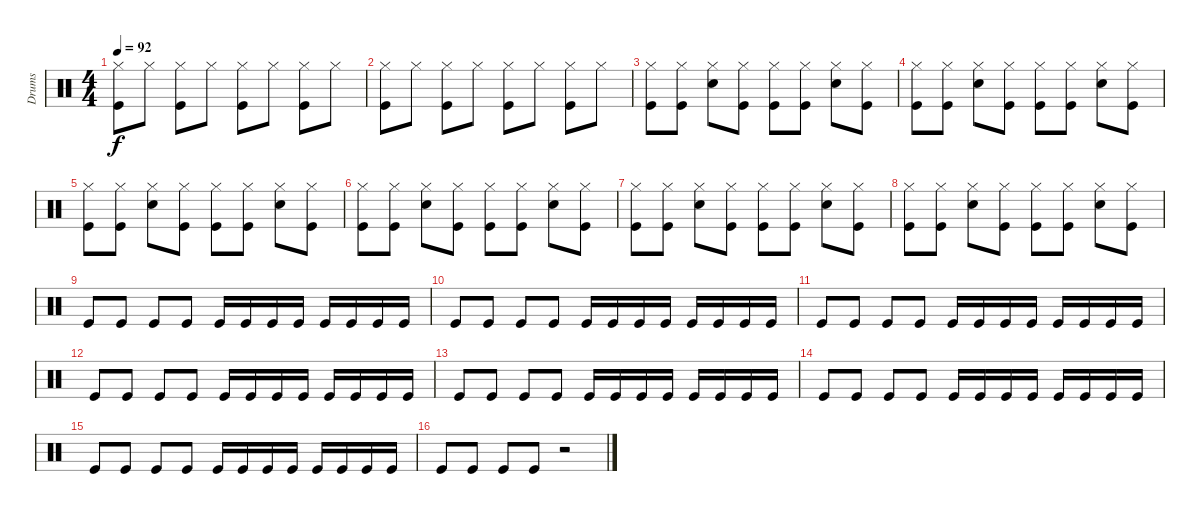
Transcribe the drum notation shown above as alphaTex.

\track ("Drums" "Drums") {instrument percussion}
\staff {score}
\articulation defaults
\ts (4 4)
\tempo 92
\clef neutral
\ks c
("Kick (hit)" "Hi-Hat (closed)").8{dy f} "Hi-Hat (closed)".8 ("Kick (hit)" "Hi-Hat (closed)").8 "Hi-Hat (closed)".8 ("Kick (hit)" "Hi-Hat (closed)").8 "Hi-Hat (closed)".8 ("Kick (hit)" "Hi-Hat (closed)").8 "Hi-Hat (closed)".8 |
("Kick (hit)" "Hi-Hat (closed)").8 "Hi-Hat (closed)".8 ("Kick (hit)" "Hi-Hat (closed)").8 "Hi-Hat (closed)".8 ("Kick (hit)" "Hi-Hat (closed)").8 "Hi-Hat (closed)".8 ("Kick (hit)" "Hi-Hat (closed)").8 "Hi-Hat (closed)".8 |
("Kick (hit)" "Hi-Hat (closed)").8 ("Kick (hit)" "Hi-Hat (closed)").8 ("Electric Snare (hit)" "Hi-Hat (closed)").8 ("Kick (hit)" "Hi-Hat (closed)").8 ("Kick (hit)" "Hi-Hat (closed)").8 ("Kick (hit)" "Hi-Hat (closed)").8 ("Electric Snare (hit)" "Hi-Hat (closed)").8 ("Kick (hit)" "Hi-Hat (closed)").8 |
("Kick (hit)" "Hi-Hat (closed)").8 ("Kick (hit)" "Hi-Hat (closed)").8 ("Electric Snare (hit)" "Hi-Hat (closed)").8 ("Kick (hit)" "Hi-Hat (closed)").8 ("Kick (hit)" "Hi-Hat (closed)").8 ("Kick (hit)" "Hi-Hat (closed)").8 ("Electric Snare (hit)" "Hi-Hat (closed)").8 ("Kick (hit)" "Hi-Hat (closed)").8 |
("Kick (hit)" "Hi-Hat (closed)").8 ("Kick (hit)" "Hi-Hat (closed)").8 ("Electric Snare (hit)" "Hi-Hat (closed)").8 ("Kick (hit)" "Hi-Hat (closed)").8 ("Kick (hit)" "Hi-Hat (closed)").8 ("Kick (hit)" "Hi-Hat (closed)").8 ("Electric Snare (hit)" "Hi-Hat (closed)").8 ("Kick (hit)" "Hi-Hat (closed)").8 |
("Kick (hit)" "Hi-Hat (closed)").8 ("Kick (hit)" "Hi-Hat (closed)").8 ("Electric Snare (hit)" "Hi-Hat (closed)").8 ("Kick (hit)" "Hi-Hat (closed)").8 ("Kick (hit)" "Hi-Hat (closed)").8 ("Kick (hit)" "Hi-Hat (closed)").8 ("Electric Snare (hit)" "Hi-Hat (closed)").8 ("Kick (hit)" "Hi-Hat (closed)").8 |
("Kick (hit)" "Hi-Hat (closed)").8 ("Kick (hit)" "Hi-Hat (closed)").8 ("Electric Snare (hit)" "Hi-Hat (closed)").8 ("Kick (hit)" "Hi-Hat (closed)").8 ("Kick (hit)" "Hi-Hat (closed)").8 ("Kick (hit)" "Hi-Hat (closed)").8 ("Electric Snare (hit)" "Hi-Hat (closed)").8 ("Kick (hit)" "Hi-Hat (closed)").8 |
("Kick (hit)" "Hi-Hat (closed)").8 ("Kick (hit)" "Hi-Hat (closed)").8 ("Electric Snare (hit)" "Hi-Hat (closed)").8 ("Kick (hit)" "Hi-Hat (closed)").8 ("Kick (hit)" "Hi-Hat (closed)").8 ("Kick (hit)" "Hi-Hat (closed)").8 ("Electric Snare (hit)" "Hi-Hat (closed)").8 ("Kick (hit)" "Hi-Hat (closed)").8 |
"Kick (hit)".8 "Kick (hit)".8 "Kick (hit)".8 "Kick (hit)".8 "Kick (hit)".16 "Kick (hit)".16 "Kick (hit)".16 "Kick (hit)".16 "Kick (hit)".16 "Kick (hit)".16 "Kick (hit)".16 "Kick (hit)".16 |
"Kick (hit)".8 "Kick (hit)".8 "Kick (hit)".8 "Kick (hit)".8 "Kick (hit)".16 "Kick (hit)".16 "Kick (hit)".16 "Kick (hit)".16 "Kick (hit)".16 "Kick (hit)".16 "Kick (hit)".16 "Kick (hit)".16 |
"Kick (hit)".8 "Kick (hit)".8 "Kick (hit)".8 "Kick (hit)".8 "Kick (hit)".16 "Kick (hit)".16 "Kick (hit)".16 "Kick (hit)".16 "Kick (hit)".16 "Kick (hit)".16 "Kick (hit)".16 "Kick (hit)".16 |
"Kick (hit)".8 "Kick (hit)".8 "Kick (hit)".8 "Kick (hit)".8 "Kick (hit)".16 "Kick (hit)".16 "Kick (hit)".16 "Kick (hit)".16 "Kick (hit)".16 "Kick (hit)".16 "Kick (hit)".16 "Kick (hit)".16 |
"Kick (hit)".8 "Kick (hit)".8 "Kick (hit)".8 "Kick (hit)".8 "Kick (hit)".16 "Kick (hit)".16 "Kick (hit)".16 "Kick (hit)".16 "Kick (hit)".16 "Kick (hit)".16 "Kick (hit)".16 "Kick (hit)".16 |
"Kick (hit)".8 "Kick (hit)".8 "Kick (hit)".8 "Kick (hit)".8 "Kick (hit)".16 "Kick (hit)".16 "Kick (hit)".16 "Kick (hit)".16 "Kick (hit)".16 "Kick (hit)".16 "Kick (hit)".16 "Kick (hit)".16 |
"Kick (hit)".8 "Kick (hit)".8 "Kick (hit)".8 "Kick (hit)".8 "Kick (hit)".16 "Kick (hit)".16 "Kick (hit)".16 "Kick (hit)".16 "Kick (hit)".16 "Kick (hit)".16 "Kick (hit)".16 "Kick (hit)".16 |
"Kick (hit)".8 "Kick (hit)".8 "Kick (hit)".8 "Kick (hit)".8 r.2
